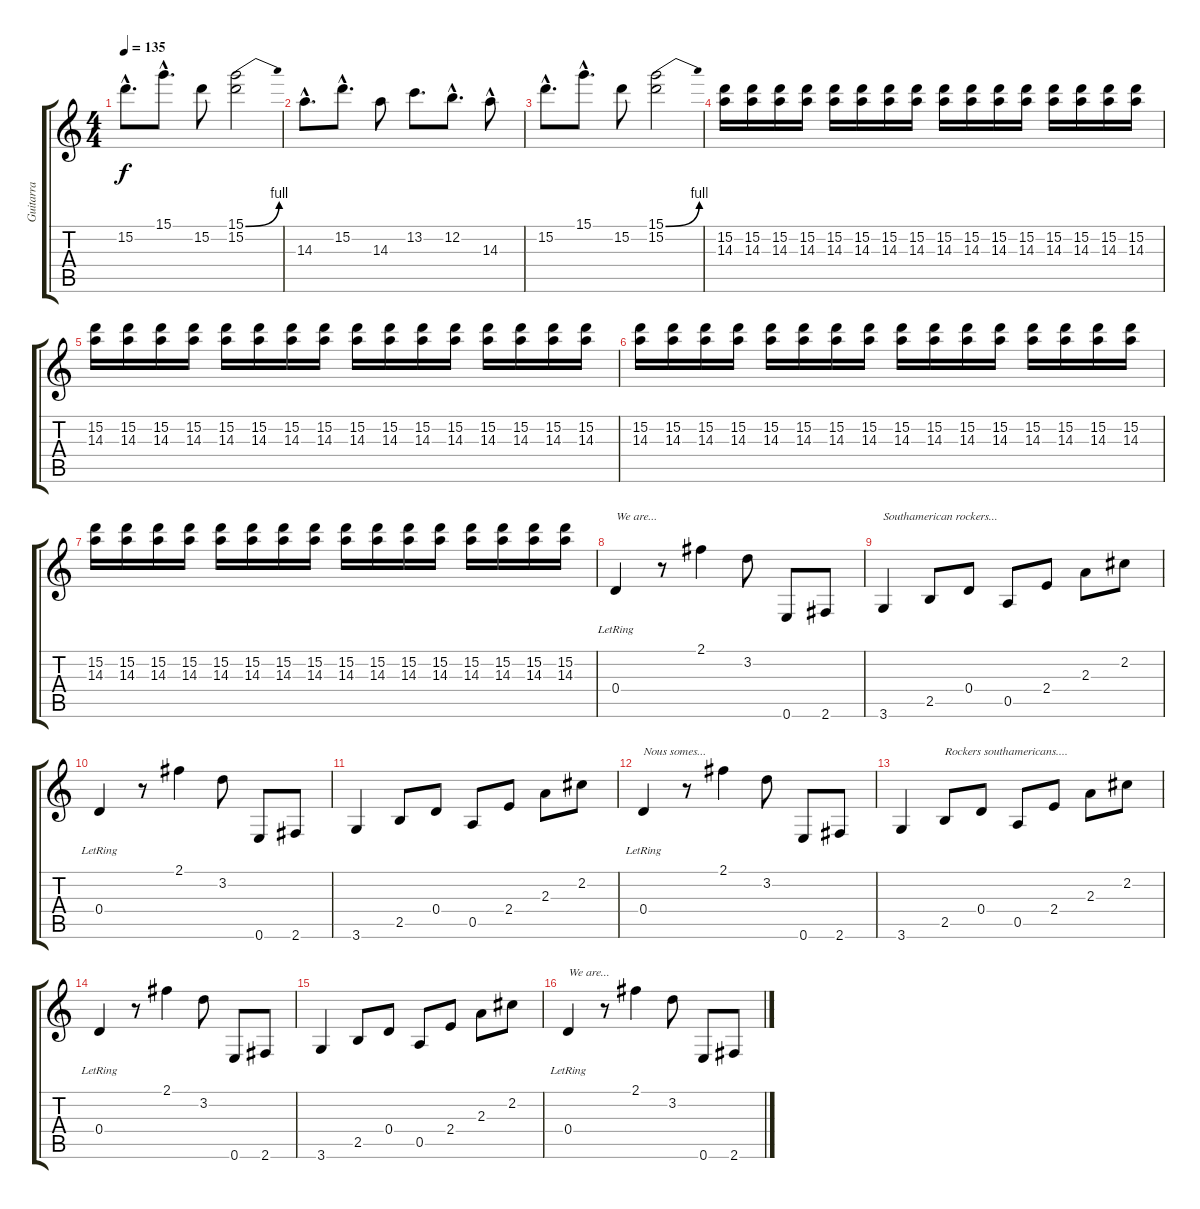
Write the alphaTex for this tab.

\track ("Guitarra" "Guitarra") {instrument electricguitarclean}
\staff {score tabs}
\tuning (E4 B3 G3 D3 A2 E2) {hide}
\ts (4 4)
\tempo 135
\clef g2
\ks c
15.2{hac}.8{d dy f} 15.1{hac}.8{d} 15.2.8 (15.1{be (bend 0 0 60 4)} 15.2).2 |
14.3{hac}.8{d} 15.2{hac}.8{d} 14.3.8 13.2.8{d} 12.2{hac}.8{d} 14.3{hac}.8 |
15.2{hac}.8{d} 15.1{hac}.8{d} 15.2.8 (15.1{be (bend 0 0 60 4)} 15.2).2 |
(15.2 14.3).16 (15.2 14.3).16 (15.2 14.3).16 (15.2 14.3).16 (15.2 14.3).16 (15.2 14.3).16 (15.2 14.3).16 (15.2 14.3).16 (15.2 14.3).16 (15.2 14.3).16 (15.2 14.3).16 (15.2 14.3).16 (15.2 14.3).16 (15.2 14.3).16 (15.2 14.3).16 (15.2 14.3).16 |
(15.2 14.3).16 (15.2 14.3).16 (15.2 14.3).16 (15.2 14.3).16 (15.2 14.3).16 (15.2 14.3).16 (15.2 14.3).16 (15.2 14.3).16 (15.2 14.3).16 (15.2 14.3).16 (15.2 14.3).16 (15.2 14.3).16 (15.2 14.3).16 (15.2 14.3).16 (15.2 14.3).16 (15.2 14.3).16 |
(15.2 14.3).16 (15.2 14.3).16 (15.2 14.3).16 (15.2 14.3).16 (15.2 14.3).16 (15.2 14.3).16 (15.2 14.3).16 (15.2 14.3).16 (15.2 14.3).16 (15.2 14.3).16 (15.2 14.3).16 (15.2 14.3).16 (15.2 14.3).16 (15.2 14.3).16 (15.2 14.3).16 (15.2 14.3).16 |
(15.2 14.3).16 (15.2 14.3).16 (15.2 14.3).16 (15.2 14.3).16 (15.2 14.3).16 (15.2 14.3).16 (15.2 14.3).16 (15.2 14.3).16 (15.2 14.3).16 (15.2 14.3).16 (15.2 14.3).16 (15.2 14.3).16 (15.2 14.3).16 (15.2 14.3).16 (15.2 14.3).16 (15.2 14.3).16 |
0.4{lr}.4{txt "We are..."} r.8 2.1.4 3.2.8 0.6.8 2.6.8 |
3.6.4{txt "Southamerican rockers..."} 2.5.8 0.4.8 0.5.8 2.4.8 2.3.8 2.2.8 |
0.4{lr}.4 r.8 2.1.4 3.2.8 0.6.8 2.6.8 |
3.6.4 2.5.8 0.4.8 0.5.8 2.4.8 2.3.8 2.2.8 |
0.4{lr}.4{txt "Nous somes..."} r.8 2.1.4 3.2.8 0.6.8 2.6.8 |
3.6.4 2.5.8{txt "Rockers southamericans...."} 0.4.8 0.5.8 2.4.8 2.3.8 2.2.8 |
0.4{lr}.4 r.8 2.1.4 3.2.8 0.6.8 2.6.8 |
3.6.4 2.5.8 0.4.8 0.5.8 2.4.8 2.3.8 2.2.8 |
0.4{lr}.4{txt "We are..."} r.8 2.1.4 3.2.8 0.6.8 2.6.8
